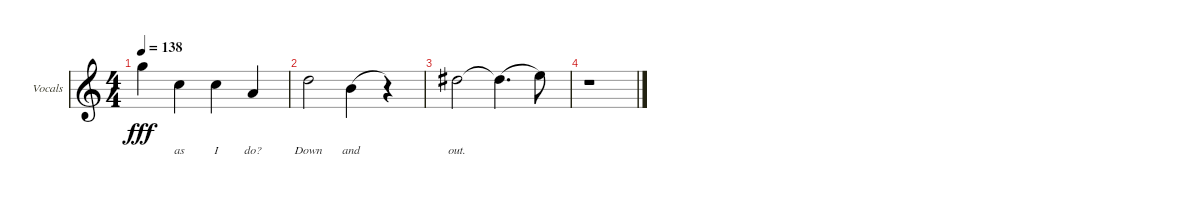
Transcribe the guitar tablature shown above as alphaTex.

\defaultSystemsLayout 4
\bracketExtendMode groupsimilarinstruments
\firstSystemTrackNameOrientation horizontal
\otherSystemsTrackNameOrientation horizontal
\track ("Vocals" "Vocals") {instrument distortionguitar}
\staff {score}
\tuning (E4 B3 G3 D3 A2 E2)
\ts (4 4)
\tempo 138
\clef g2
\scale
0.333333
\ks c
3.1{t}.4{lyrics (0 "") lyrics (1 "") lyrics (2 "") lyrics (3 "") lyrics (4 "") dy fff} 1.2.4{lyrics (0 "as") lyrics (1 "") lyrics (2 "") lyrics (3 "") lyrics (4 "")} 1.2.4{lyrics (0 "I") lyrics (1 "") lyrics (2 "") lyrics (3 "") lyrics (4 "")} 2.3.4{lyrics (0 "do?") lyrics (1 "") lyrics (2 "") lyrics (3 "") lyrics (4 "")} |
\scale
0.333333 3.2.2{lyrics (0 "Down") lyrics (1 "") lyrics (2 "") lyrics (3 "") lyrics (4 "")} 0.2.4{lyrics (0 "and") lyrics (1 "") lyrics (2 "") lyrics (3 "") lyrics (4 "") legatoorigin} r.4 |
4.2.2{lyrics (0 "out.") lyrics (1 "") lyrics (2 "") lyrics (3 "") lyrics (4 "")} 4.2{t}.4{d lyrics (0 "") lyrics (1 "") lyrics (2 "") lyrics (3 "") lyrics (4 "") legatoorigin} 0.1.8 |
r.1
